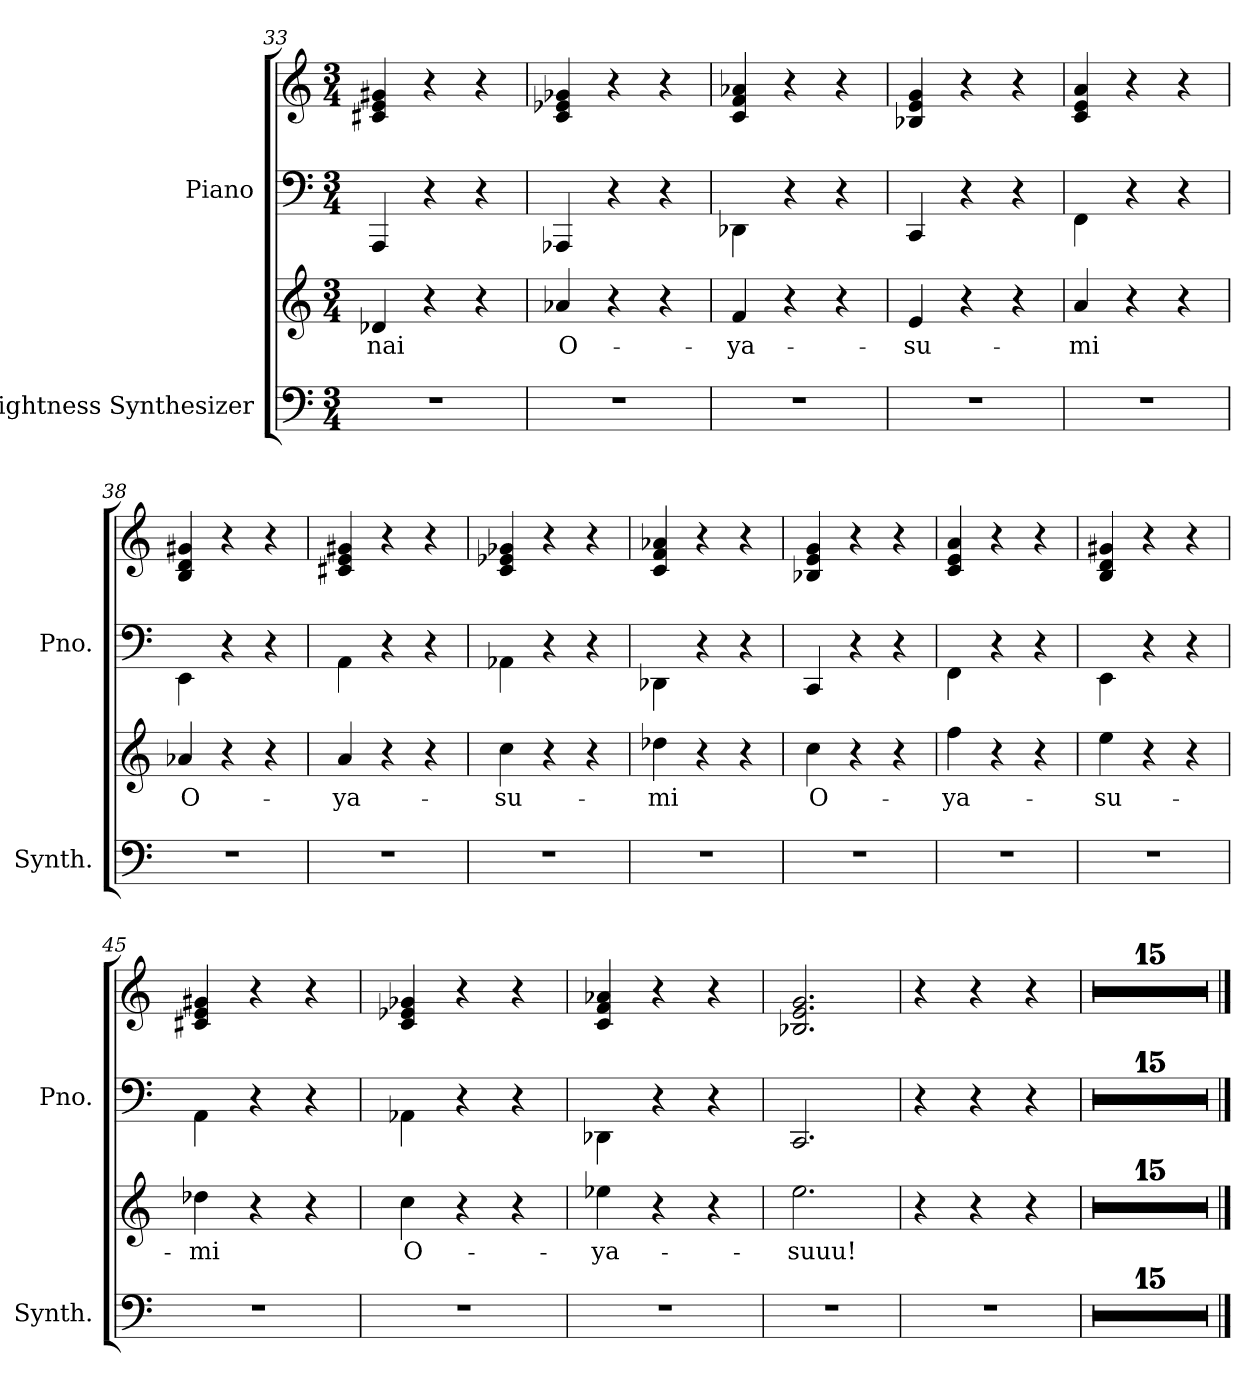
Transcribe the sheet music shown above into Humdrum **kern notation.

**kern	**kern	**text	**kern	**kern
*part2	*part2	*part2	*part1	*part1
*staff4	*staff3	*staff3	*staff2	*staff1
*I"Brightness Synthesizer	*	*	*I"Piano	*
*I'Synth.	*	*	*I'Pno.	*
*clefF4	*clefG2	*	*clefF4	*clefG2
*k[]	*k[]	*	*k[]	*k[]
*M3/4	*M3/4	*	*M3/4	*M3/4
=33	=33	=33	=33	=33
!	!	!LO:LY:b	!	!
2.r	4d-X/	-nai	4AAA/	4c#X/ 4e/ 4g#X/
.	4r	.	4r	4r
.	4r	.	4r	4r
!!LO:LB:g=z
=34	=34	=34	=34	=34
!	!	!LO:LY:b	!	!
2.r	4a-X/	O-	4AAA-X/	4c/ 4e-X/ 4g-X/
.	4r	.	4r	4r
.	4r	.	4r	4r
=35	=35	=35	=35	=35
!	!	!LO:LY:b	!	!
2.r	4f/	-ya-	4DD-X\	4c/ 4f/ 4a-X/
.	4r	.	4r	4r
.	4r	.	4r	4r
=36	=36	=36	=36	=36
!	!	!LO:LY:b	!	!
2.r	4e/	-su-	4CC/	4B-X/ 4e/ 4g/
.	4r	.	4r	4r
.	4r	.	4r	4r
=37	=37	=37	=37	=37
!	!	!LO:LY:b	!	!
2.r	4a/	-mi	4FF\	4c/ 4e/ 4a/
.	4r	.	4r	4r
.	4r	.	4r	4r
=38	=38	=38	=38	=38
!	!	!LO:LY:b	!	!
2.r	4a-X/	O-	4EE\	4B/ 4d/ 4g#X/
.	4r	.	4r	4r
.	4r	.	4r	4r
=39	=39	=39	=39	=39
!	!	!LO:LY:b	!	!
2.r	4a/	-ya-	4AA\	4c#X/ 4e/ 4g#X/
.	4r	.	4r	4r
.	4r	.	4r	4r
=40	=40	=40	=40	=40
!	!	!LO:LY:b	!	!
2.r	4cc\	-su-	4AA-X\	4c/ 4e-X/ 4g-X/
.	4r	.	4r	4r
.	4r	.	4r	4r
=41	=41	=41	=41	=41
!	!	!LO:LY:b	!	!
2.r	4dd-X\	-mi	4DD-X\	4c/ 4f/ 4a-X/
.	4r	.	4r	4r
.	4r	.	4r	4r
!!LO:PB:g=z
=42	=42	=42	=42	=42
!	!	!LO:LY:b	!	!
2.r	4cc\	O-	4CC/	4B-X/ 4e/ 4g/
.	4r	.	4r	4r
.	4r	.	4r	4r
=43	=43	=43	=43	=43
!	!	!LO:LY:b	!	!
2.r	4ff\	-ya-	4FF\	4c/ 4e/ 4a/
.	4r	.	4r	4r
.	4r	.	4r	4r
=44	=44	=44	=44	=44
!	!	!LO:LY:b	!	!
2.r	4ee\	-su-	4EE\	4B/ 4d/ 4g#X/
.	4r	.	4r	4r
.	4r	.	4r	4r
=45	=45	=45	=45	=45
!	!	!LO:LY:b	!	!
2.r	4dd-X\	-mi	4AA\	4c#X/ 4e/ 4g#X/
.	4r	.	4r	4r
.	4r	.	4r	4r
=46	=46	=46	=46	=46
!	!	!LO:LY:b	!	!
2.r	4cc\	O-	4AA-X\	4c/ 4e-X/ 4g-X/
.	4r	.	4r	4r
.	4r	.	4r	4r
=47	=47	=47	=47	=47
!	!	!LO:LY:b	!	!
2.r	4ee-X\	-ya-	4DD-X\	4c/ 4f/ 4a-X/
.	4r	.	4r	4r
.	4r	.	4r	4r
=48	=48	=48	=48	=48
!	!	!LO:LY:b	!	!
2.r	2.ee\	-suuu!	2.CC/	2.B-X/ 2.e/ 2.g/
=49	=49	=49	=49	=49
2.r	4r	.	4r	4r
.	4r	.	4r	4r
.	4r	.	4r	4r
=50	=50	=50	=50	=50
2.r	2.r	.	2.r	2.r
!!LO:LB:g=z
=51	=51	=51	=51	=51
2.r	2.r	.	2.r	2.r
=52	=52	=52	=52	=52
2.r	2.r	.	2.r	2.r
=53	=53	=53	=53	=53
2.r	2.r	.	2.r	2.r
=54	=54	=54	=54	=54
2.r	2.r	.	2.r	2.r
=55	=55	=55	=55	=55
2.r	2.r	.	2.r	2.r
=56	=56	=56	=56	=56
2.r	2.r	.	2.r	2.r
=57	=57	=57	=57	=57
2.r	2.r	.	2.r	2.r
=58	=58	=58	=58	=58
2.r	2.r	.	2.r	2.r
=59	=59	=59	=59	=59
2.r	2.r	.	2.r	2.r
=60	=60	=60	=60	=60
2.r	2.r	.	2.r	2.r
=61	=61	=61	=61	=61
2.r	2.r	.	2.r	2.r
!!LO:LB:g=z
=62	=62	=62	=62	=62
2.r	2.r	.	2.r	2.r
=63	=63	=63	=63	=63
2.r	2.r	.	2.r	2.r
=64	=64	=64	=64	=64
2.r	2.r	.	2.r	2.r
==	==	==	==	==
*-	*-	*-	*-	*-
